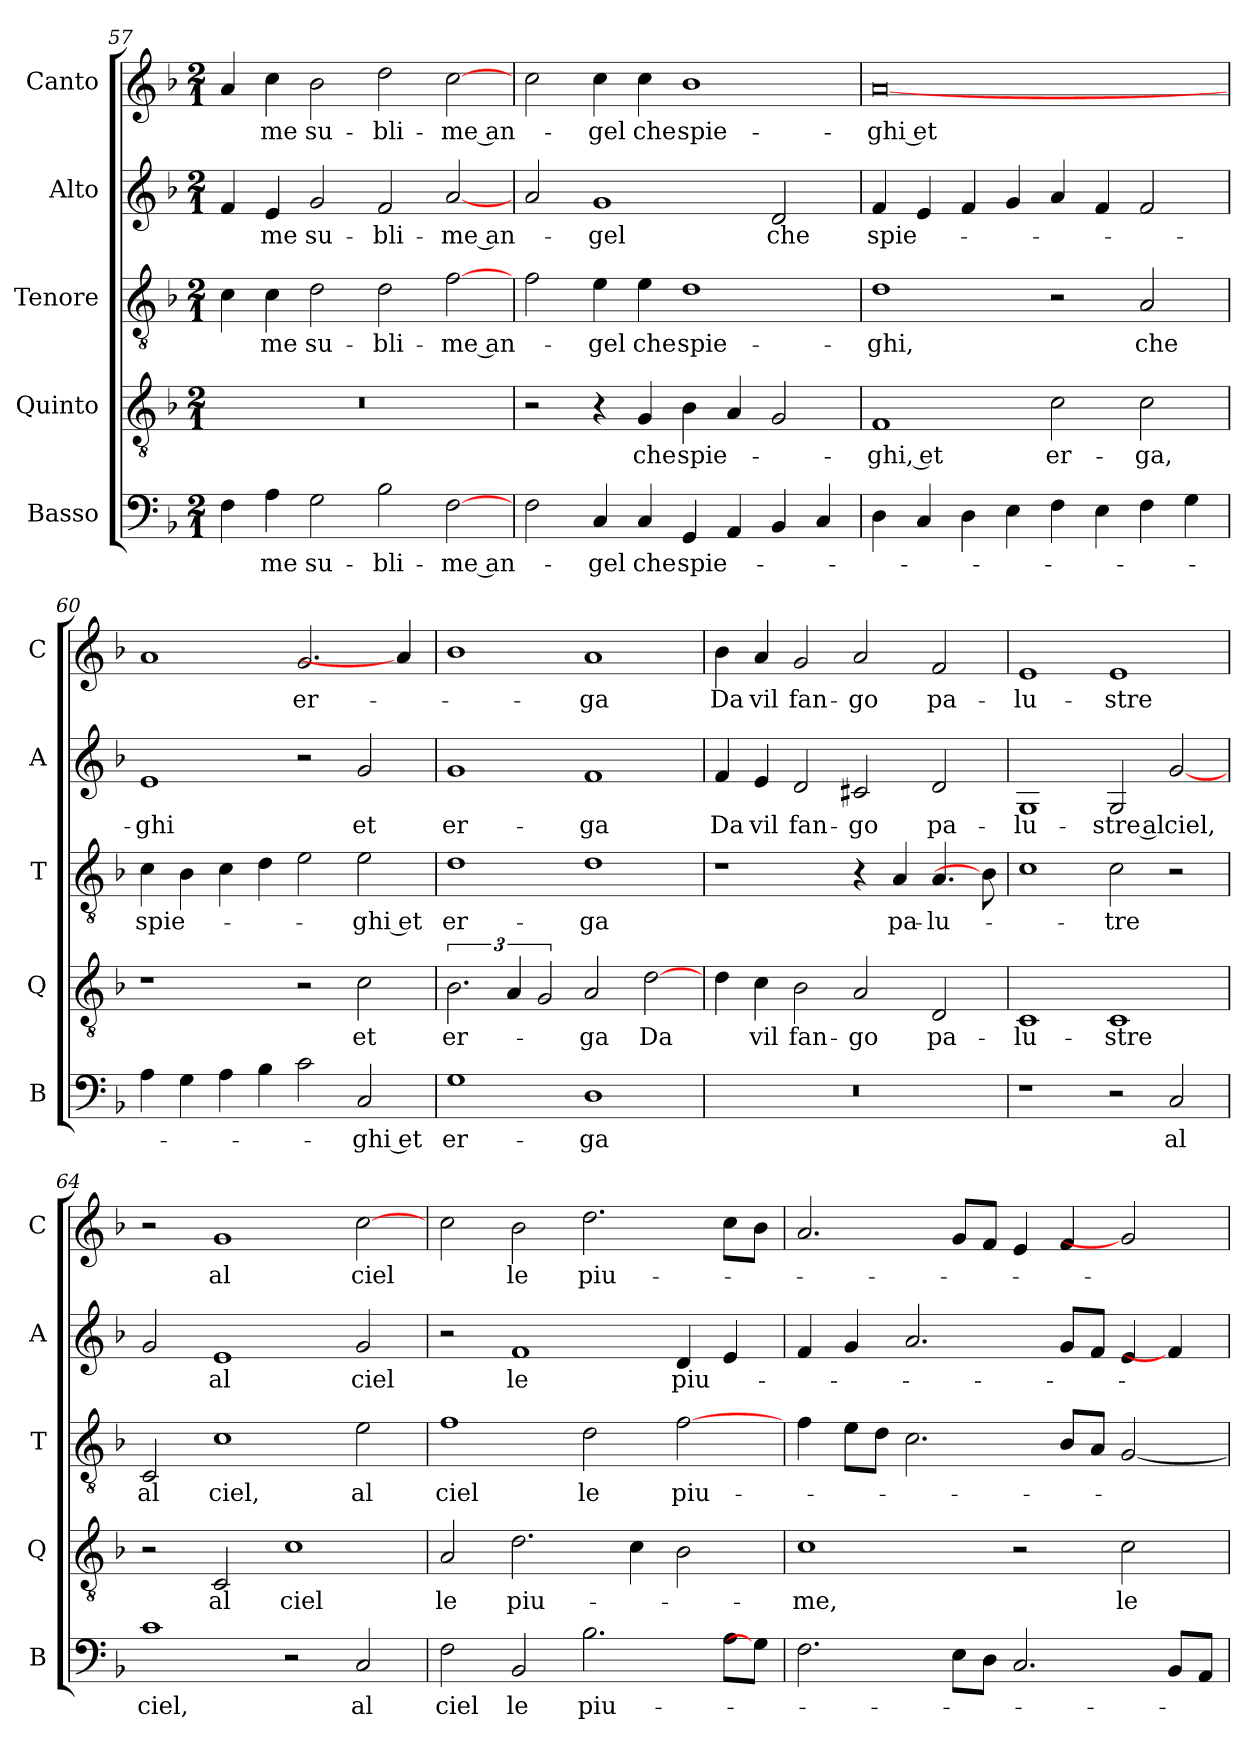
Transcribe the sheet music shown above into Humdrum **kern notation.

**kern	**text	**kern	**text	**kern	**text	**kern	**text	**kern	**text
*part5	*part5	*part4	*part4	*part3	*part3	*part2	*part2	*part1	*part1
*staff5	*staff5	*staff4	*staff4	*staff3	*staff3	*staff2	*staff2	*staff1	*staff1
*I"Basso	*	*I"Quinto	*	*I"Tenore	*	*I"Alto	*	*I"Canto	*
*I'B	*	*I'Q	*	*I'T	*	*I'A	*	*I'C	*
*clefF4	*	*clefGv2	*	*clefGv2	*	*clefG2	*	*clefG2	*
*k[b-]	*	*k[b-]	*	*k[b-]	*	*k[b-]	*	*k[b-]	*
*d:	*	*d:	*	*d:	*	*d:	*	*d:	*
*M2/1	*	*M2/1	*	*M2/1	*	*M2/1	*	*M2/1	*
=57	=57	=57	=57	=57	=57	=57	=57	=57	=57
4F	.	0r	.	4c	.	4f	.	4a	.
4A	-me	.	.	4c	-me	4e	-me	4cc	-me
2G	su-	.	.	2d	su-	2g	su-	2b-	su-
2B-	-bli-	.	.	2d	-bli-	2f	-bli-	2dd	-bli-
[2F	-me an-	.	.	[2f	-me an-	[2a	-me an-	[2cc	-me an-
=58	=58	=58	=58	=58	=58	=58	=58	=58	=58
2F	.	2r	.	2f	.	2a	.	2cc	.
4C	-gel	4r	.	4e	-gel	1g	-gel	4cc	-gel
4C	che	4G	che	4e	che	.	.	4cc	che
4GG	spie-	4B-	spie-	1d	spie-	.	.	1b-	spie-
4AA	.	4A	.	.	.	.	.	.	.
4BB-	.	2G	.	.	.	2d	che	.	.
4C	.	.	.	.	.	.	.	.	.
=59	=59	=59	=59	=59	=59	=59	=59	=59	=59
4D	.	1F	-ghi, et	1d	-ghi,	4f	spie-	[0a	-ghi et
4C	.	.	.	.	.	4e	.	.	.
4D	.	.	.	.	.	4f	.	.	.
4E	.	.	.	.	.	4g	.	.	.
4F	.	2c	er-	2r	.	4a	.	.	.
4E	.	.	.	.	.	4f	.	.	.
4F	.	2c	-ga,	2A	che	2f	.	.	.
4G	.	.	.	.	.	.	.	.	.
=60	=60	=60	=60	=60	=60	=60	=60	=60	=60
4A	.	1r	.	4c	spie-	1e	-ghi	1a	.
4G	.	.	.	4B-	.	.	.	.	.
4A	.	.	.	4c	.	.	.	.	.
4B-	.	.	.	4d	.	.	.	.	.
2c	.	2r	.	2e	.	2r	.	2.g	er-
2C	-ghi et	2c	et	2e	-ghi et	2g	et	.	.
.	.	.	.	.	.	.	.	4a]	.
=61	=61	=61	=61	=61	=61	=61	=61	=61	=61
1G	er-	3.B-	er-	1d	er-	1g	er-	1b-	.
.	.	6A	.	.	.	.	.	.	.
.	.	3G	.	.	.	.	.	.	.
1D	-ga	2A	-ga	1d	-ga	1f	-ga	1a	-ga
.	.	[2d	Da	.	.	.	.	.	.
=62	=62	=62	=62	=62	=62	=62	=62	=62	=62
0r	.	4d	.	1r	.	4f	Da	4b-	Da
.	.	4c	vil	.	.	4e	vil	4a	vil
.	.	2B-	fan-	.	.	2d	fan-	2g	fan-
.	.	2A	-go	4r	.	2c#X	-go	2a	-go
.	.	.	.	4A	pa-	.	.	.	.
.	.	2D	pa-	4.A	-lu-	2d	pa-	2f	pa-
.	.	.	.	8B-]	.	.	.	.	.
=63	=63	=63	=63	=63	=63	=63	=63	=63	=63
1r	.	1C	-lu-	1c	.	1G	-lu-	1e	-lu-
2r	.	1C	-stre	2c	-tre	2G	-stre al	1e	-stre
2C	al	.	.	2r	.	[2g	ciel,	.	.
=64	=64	=64	=64	=64	=64	=64	=64	=64	=64
1c	ciel,	2r	.	2C	al	2g	.	2r	.
.	.	2C	al	1c	ciel,	1e	al	1g	al
2r	.	1c	ciel	.	.	.	.	.	.
2C	al	.	.	2e	al	2g	ciel	[2cc	ciel
=65	=65	=65	=65	=65	=65	=65	=65	=65	=65
2F	ciel	2A	le	1f	ciel	2r	.	2cc	.
2BB-	le	2.d	piu-	.	.	1f	le	2b-	le
2.B-	piu-	.	.	2d	le	.	.	2.dd	piu-
.	.	4c	.	.	.	.	.	.	.
.	.	2B-	.	[2f	piu-	4d	piu-	.	.
8AL	.	.	.	.	.	4e	.	8ccL	.
8GJ]	.	.	.	.	.	.	.	8b-J	.
=66	=66	=66	=66	=66	=66	=66	=66	=66	=66
2.F	.	1c	-me,	4f	.	4f	.	2.a	.
.	.	.	.	8eL	.	4g	.	.	.
.	.	.	.	8dJ	.	.	.	.	.
.	.	.	.	2.c	.	2.a	.	.	.
8EL	.	.	.	.	.	.	.	8gL	.
8DJ	.	.	.	.	.	.	.	8fJ	.
2.C	.	2r	.	.	.	.	.	4e	.
.	.	.	.	8B-L	.	8gL	.	4f	.
.	.	.	.	8AJ	.	8fJ	.	.	.
.	.	2c	le	[2G	.	4e	.	2g]	.
8BB-L	.	.	.	.	.	4f]	.	.	.
8AAJ	.	.	.	.	.	.	.	.	.
=	=	=	=	=	=	=	=	=	=
*-	*-	*-	*-	*-	*-	*-	*-	*-	*-
